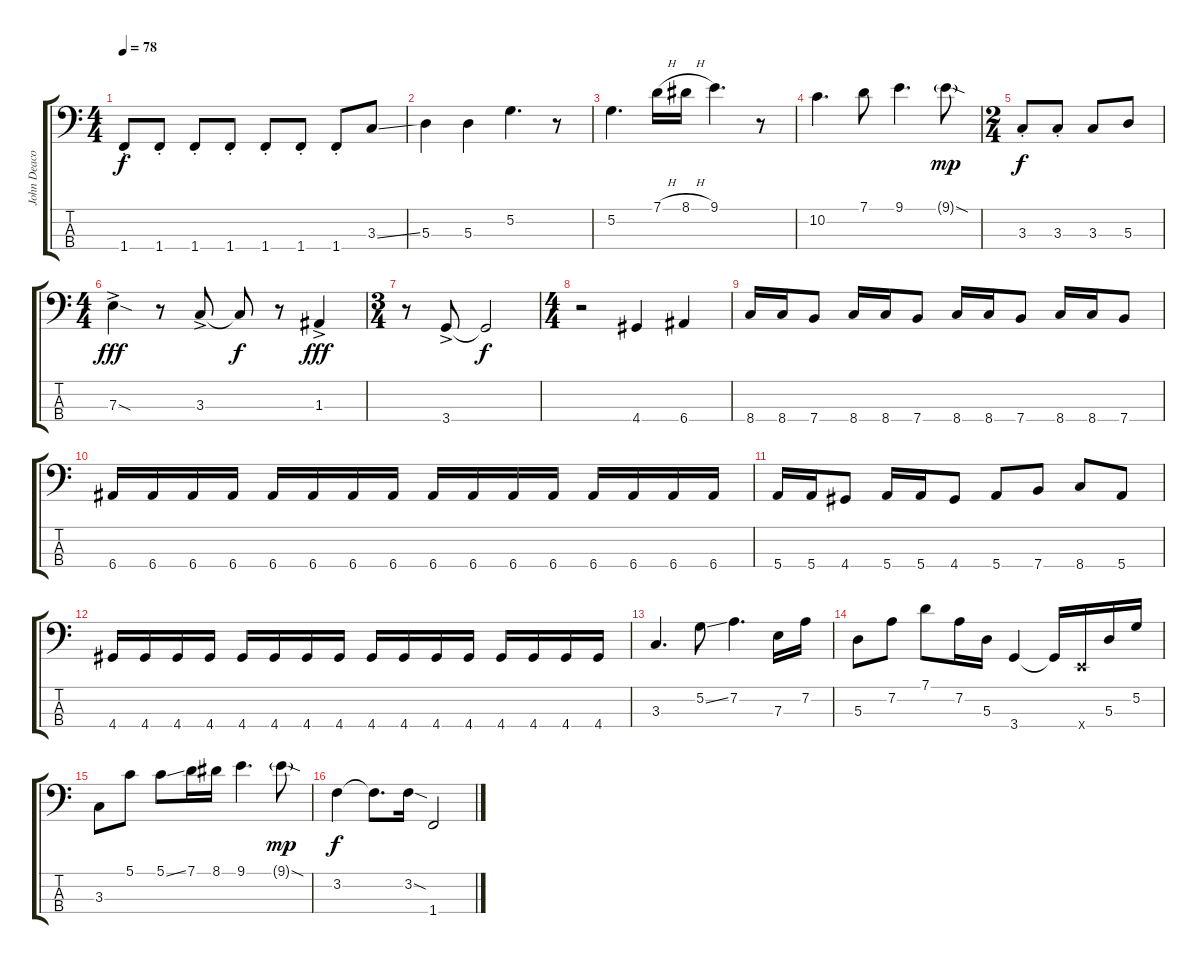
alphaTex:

\track ("John Deacon - Fender Precision" "John Deaco") {instrument electricbassfinger}
\staff {score tabs}
\tuning (G2 D2 A1 E1) {hide}
\ts (4 4)
\tempo 78
\clef f4
\ks c
1.4{st}.8{dy f} 1.4{st}.8 1.4{st}.8 1.4{st}.8 1.4{st}.8 1.4{st}.8 1.4{st}.8 3.3{ss}.8 |
5.3.4 5.3.4 5.2.4{d} r.8 |
5.2.4{d} 7.1{h}.16 8.1{h}.16 9.1.4{d} r.8 |
10.2.4{d} 7.1.8 9.1.4{d} 9.1{sod g}.8{dy mp} |
\ts (2 4)
3.3{st}.8{dy f} 3.3{st}.8 3.3.8 5.3.8 |
\ts (4 4)
7.3{sod ac}.4{dy fff} r.8 3.3{ac}.8 3.3{t}.8{dy f} r.8 1.3{ac}.4{dy fff} |
\ts (3 4)
r.8 3.4{ac}.8 3.4{t}.2{dy f} |
\ts (4 4)
r.2 4.4.4 6.4.4 |
8.4.16 8.4.16 7.4.8 8.4.16 8.4.16 7.4.8 8.4.16 8.4.16 7.4.8 8.4.16 8.4.16 7.4.8 |
6.4.16 6.4.16 6.4.16 6.4.16 6.4.16 6.4.16 6.4.16 6.4.16 6.4.16 6.4.16 6.4.16 6.4.16 6.4.16 6.4.16 6.4.16 6.4.16 |
5.4.16 5.4.16 4.4.8 5.4.16 5.4.16 4.4.8 5.4.8 7.4.8 8.4.8 5.4.8 |
4.4.16 4.4.16 4.4.16 4.4.16 4.4.16 4.4.16 4.4.16 4.4.16 4.4.16 4.4.16 4.4.16 4.4.16 4.4.16 4.4.16 4.4.16 4.4.16 |
3.3.4{d} 5.2{ss}.8 7.2.4{d} 7.3.16 7.2.16 |
5.3.8 7.2.8 7.1.8 7.2.16 5.3.16 3.4.4 3.4{t}.16 0.4{x}.16 5.3.16 5.2.16 |
3.3.8 5.1.8 5.1{ss}.8 7.1.16 8.1.16 9.1.4{d} 9.1{sod g}.8{dy mp} |
3.2.4{dy f} 3.2{t}.8{d} 3.2{sod}.16 1.4.2
